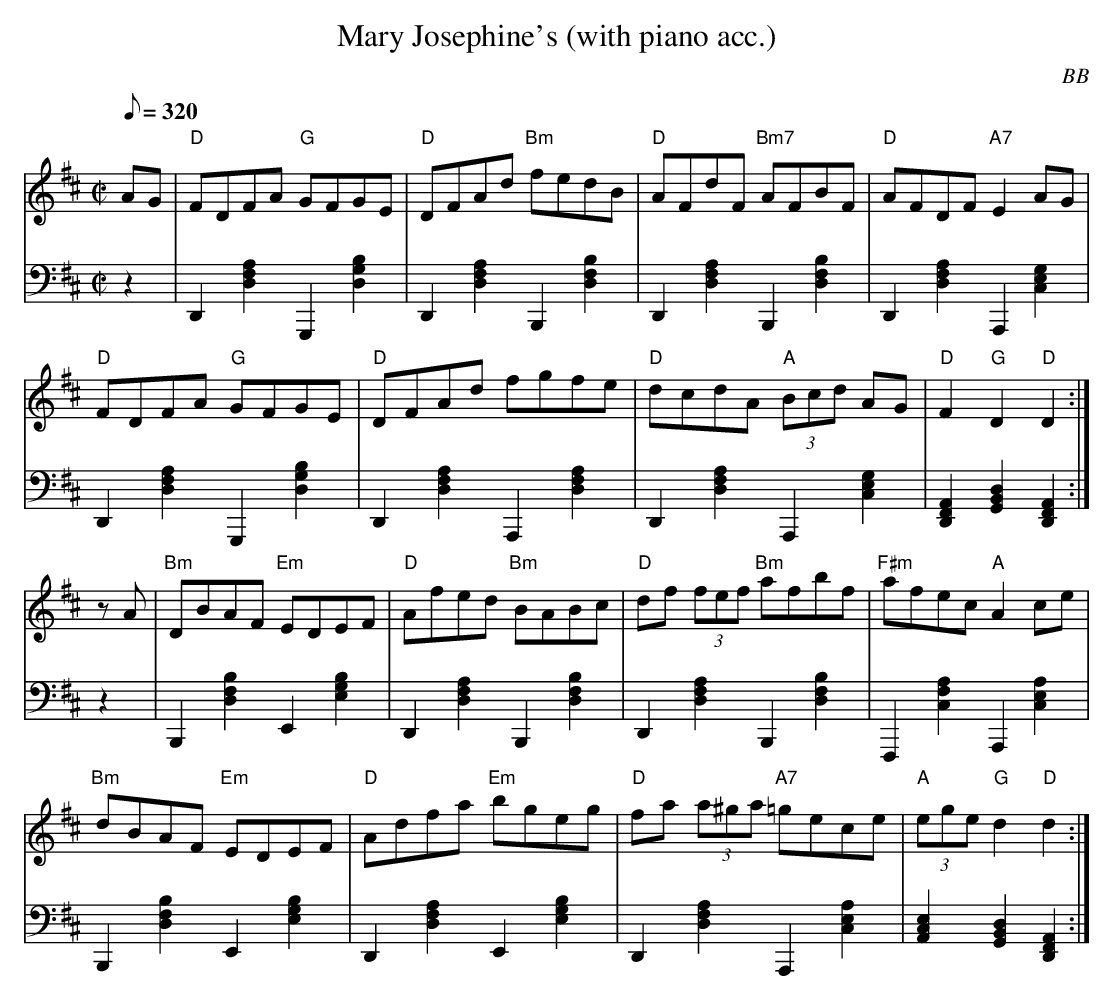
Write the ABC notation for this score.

X:1
T: Mary Josephine's (with piano acc.)
C: BB
M: C|
L: 1/8
Q: 1/8=320
V: 1 program 1 105 %banjo
V: 2 volume=70 clef=bass m=D program 1 00
K: D
[V:1] AG|"D"FDFA "G"GFGE|"D"DFAd "Bm"fedB|"D"AFdF "Bm7"AFBF|"D"AFDF "A7"E2 AG|
[V:2] z2|D,2[A2D2F2]G,,2[G2B2D2]|D,2[A2D2F2]B,,2[F2B2D2]|D,2[A2D2F2]B,,2[F2B2D2]|\
D,2[A2D2F2]A,,2[G2C2E2]|
[V:1] "D"FDFA "G"GFGE|"D"DFAd fgfe|"D"dcdA "A"(3Bcd AG|"D"F2 "G"D2 "D"D2 :|
[V:2] D,2[A2D2F2]G,,2[G2B2D2]|D,2[A2D2F2]A,,2[A2D2F2]|\
D,2[A2D2F2]A,,2[G2C2E2]|[D,2F,2A,2][G,2B,2D2][D,2F,2A,2]:|
[V:1] zA|"Bm"DBAF "Em"EDEF|"D"Afed "Bm"BABc|"D"df (3fef "Bm"afbf|"F#m"afec "A"A2 ce|
[V:2] z2|B,,2[F2B2D2]E,2[E2B2G2]|D,2[A2D2F2]B,,2[F2B2D2]|D,2[A2D2F2]B,,2[F2B2D2]|\
F,,2[A2C2F2]A,,2[A2C2E2]|
[V:1] "Bm"dBAF "Em"EDEF|"D"Adfa "Em"bgeg|"D"fa (3a^ga "A7"=gece|"A"(3ege "G"d2 "D"d2 :|
[V:2] B,,2[F2B2D2]E,2[E2B2G2]|D,2[A2D2F2]E,2[E2B2G2]|D,2[A2D2F2]A,,2[A2C2E2]|\
[A,2C2E2][G,2B,2D2][D,2F,2A,2] :|
